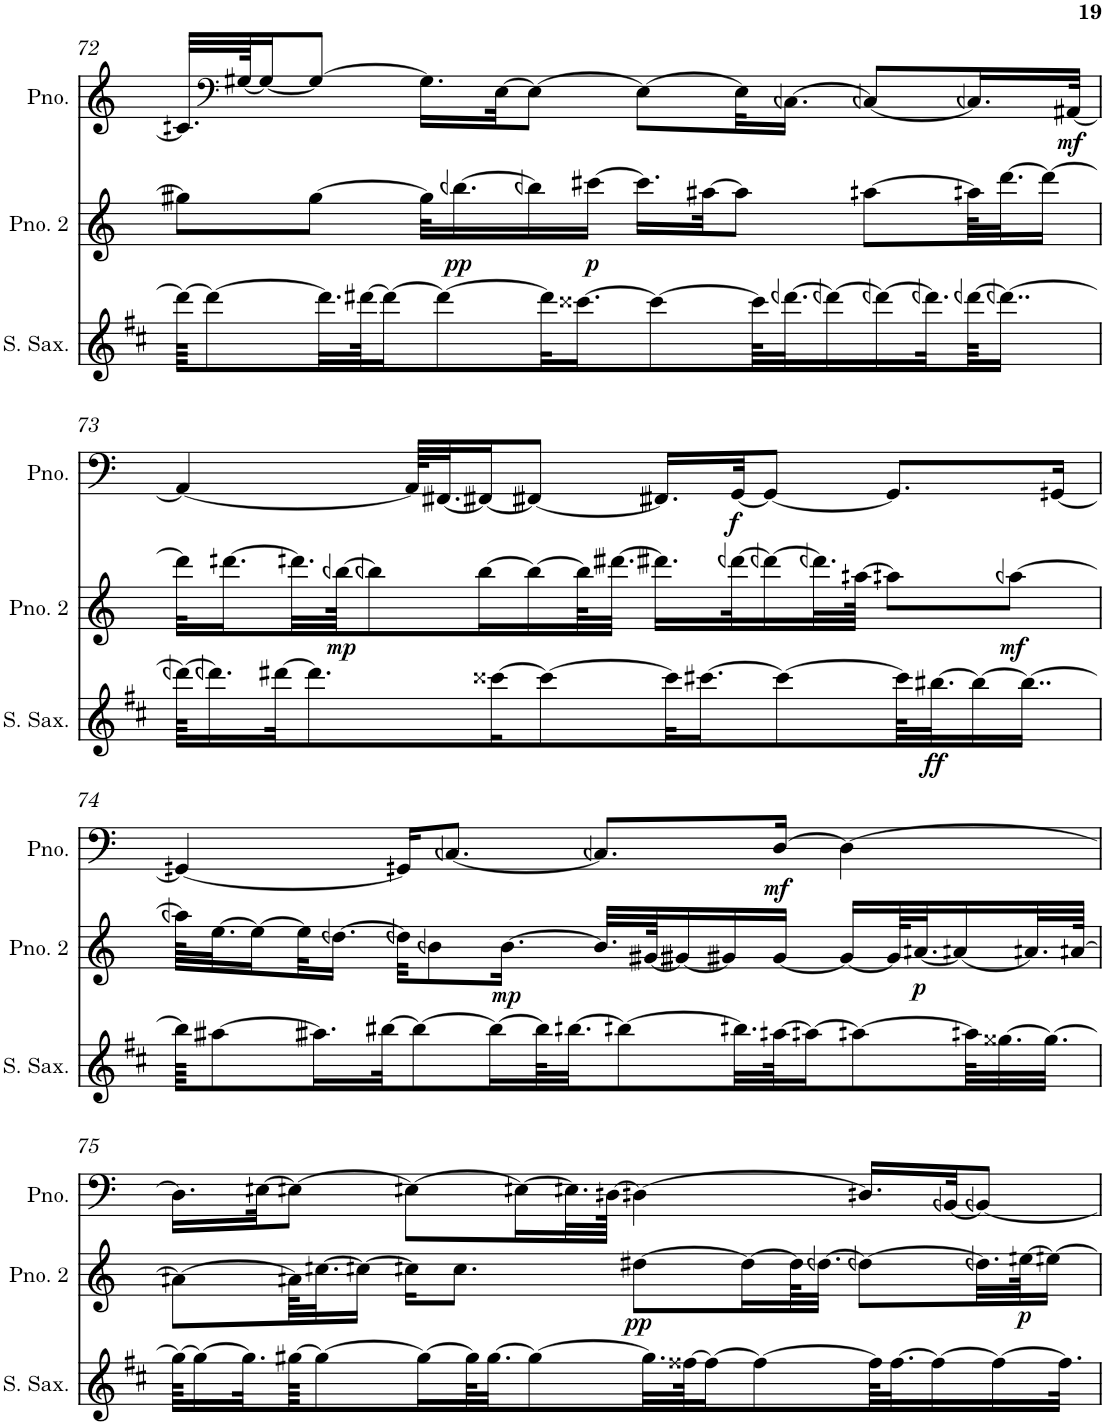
**kern	**dynam	**kern	**dynam	**kern	**dynam
*part3	*part3	*part2	*part2	*part1	*part1
*staff3	*staff3	*staff2	*staff2	*staff1	*staff1
*I"Soprano Saxophone	*	*I"Piano 2	*	*I"Piano	*
*I'S. Sax.	*	*I'Pno. 2	*	*I'Pno.	*
!!LO:PB:g=z
*clefG2	*	*clefG2	*	*clefG2	*
*Trd1c2	*	*	*	*	*
*k[f#c#]	*	*k[]	*	*k[]	*
*M4/4	*	*M4/4	*	*M4/4	*
=72	=72	=72	=72	=72	=72
64ddd#\KKKL_	.	8ggn\L]	.	32.cn/LLL]	.
8ddd#\_	.	.	.	.	.
*	*	*	*	*clefF4	*
.	.	.	.	[64G#X/JK	.
.	.	.	.	16G#/J_	.
.	.	[8gg\J	.	8G#/J_	.
32.ddd#\LL]	.	.	.	.	.
[64ddd#X\JK	.	.	.	.	.
16ddd#\J_	.	.	.	.	.
.	.	32gg\KLL]	.	16.G#\LL]	.
8ddd#\_	.	.	.	.	.
!	!	!	!LO:DY:b	!	!
.	.	[16.bbn\	pp	.	.
.	.	.	.	[32E\JK	.
.	.	16bbn\]	.	8E\J_	.
32ddd#\KL]	.	.	.	.	.
[16.ccc##X\J	.	.	.	.	.
!	!	!	!LO:DY:b	!	!
.	.	[16ccc#X\JJ	p	.	.
.	.	16.ccc#\LL]	.	8E\L_	.
8ccc##\_	.	.	.	.	.
.	.	[32aa#X\JK	.	.	.
.	.	8aa#\J]	.	32E\KL]	.
64ccc##\KLL]	.	.	.	.	.
[32.dddn\J	.	.	.	[16.Cn\JJ	.
16dddn\_	.	.	.	.	.
.	.	[8aan\L	.	8Cn/L_	.
16dddn\_	.	.	.	.	.
32.dddn\L]	.	.	.	.	.
[64dddn\JK	.	64aan\KLL]	.	16.Cn/L]	.
16..dddn\JJ_	.	[32.ddd\J	.	.	.
.	.	16ddd\JJ_	.	.	.
!	!	!	!	!	!LO:DY:b
.	.	.	.	[32AA#X/JJk	mf
!!LO:LB:g=z
=73	=73	=73	=73	=73	=73
64dddn\KKLL_	.	32ddd\KLL]	.	4AA#/_	.
16.dddn\]	.	.	.	.	.
.	.	[16.dddn\	.	.	.
[32ddd#X\JK	.	.	.	.	.
.	.	32.dddn\L]	.	.	.
8.ddd#\]	.	.	.	.	.
!	!	!	!LO:DY:b	!	!
.	.	[64bbn\JJK	mp	.	.
.	.	8bbn\]	.	.	.
.	.	.	.	64AA#/KLLL]	.
.	.	.	.	[32.FFn/J	.
.	.	[16bb\L	.	16FFn/J_	.
[16ccc##X\K	.	.	.	.	.
.	.	16bb\_	.	8FFn/J_	.
8ccc##\_	.	.	.	.	.
.	.	64bb\KL]	.	.	.
.	.	[32.dddn\JJJ	.	.	.
.	.	16.dddn\LL]	.	16.FFn/LL]	.
32ccc##\KL]	.	.	.	.	.
[16.ccc#X\J	.	.	.	.	.
!	!	!	!	!	!LO:DY:b
.	.	[32dddn\K	.	[32GG/JK	f
.	.	16dddn\_	.	8GG/J_	.
8ccc#\_	.	.	.	.	.
.	.	32.dddn\L]	.	.	.
.	.	[64aan\JJJk	.	.	.
.	.	8aan\L]	.	8.GG/L]	.
64ccc#\KLL]	.	.	.	.	.
!	!LO:DY:b	!	!	!	!
[32.bb#X\J	ff	.	.	.	.
16bb#\_	.	.	.	.	.
!	!	!	!LO:DY:b	!	!
.	.	[8aan\J	mf	.	.
16..bb#\JJ_	.	.	.	.	.
.	.	.	.	[16GGn/Jk	.
!!LO:LB:g=z
=74	=74	=74	=74	=74	=74
64bb#\KKKL]	.	64aan\KLLL]	.	4GGn/_	.
[8aan\	.	[32.ee\J	.	.	.
.	.	16ee\_	.	.	.
.	.	32ee\K]	.	.	.
16.aan\L]	.	.	.	.	.
.	.	[16.ddn\JJ	.	.	.
[32bb#X\JK	.	.	.	.	.
.	.	32ddn\KKL]	.	16GGn/KL]	.
8bb#\_	.	.	.	.	.
.	.	8bn\	.	.	.
.	.	.	.	[8.Cn/J	.
16bb#\L_	.	.	.	.	.
!	!	!	!LO:DY:b	!	!
.	.	[16.b\Jk	mp	.	.
64bb#\KL]	.	.	.	.	.
[32.bbn\JJ	.	.	.	.	.
.	.	32.b/LLL]	.	8.Cn/L]	.
8bbn\_	.	.	.	.	.
.	.	[64gn/JK	.	.	.
.	.	16gn/_	.	.	.
.	.	16gn/]	.	.	.
32.bbn\LL]	.	.	.	.	.
!	!	!	!	!	!LO:DY:b
[64aan\JK	.	[16g/JJ	.	[16D/Jk	mf
16aan\J_	.	.	.	.	.
.	.	16g/LL_	.	4D\_	.
8aan\_	.	.	.	.	.
.	.	64g/KL]	.	.	.
!	!	!	!LO:DY:b	!	!
.	.	[32.an/J	p	.	.
.	.	16an/_	.	.	.
64aan\KLL]	.	.	.	.	.
[32.gg##X\	.	.	.	.	.
.	.	32.an/L]	.	.	.
32.gg##\JJJ_	.	.	.	.	.
.	.	[64an/JJJk	.	.	.
!!LO:LB:g=z
=75	=75	=75	=75	=75	=75
64gg##\KKLL_	.	8an\L_	.	16.D\LL]	.
16gg##\_	.	.	.	.	.
32.gg##\L]	.	.	.	.	.
.	.	.	.	[32En\JK	.
[64gg#X\JJK	.	64an\KLL]	.	8En\J_	.
8gg#\_	.	[32.ccn\J	.	.	.
.	.	16ccn\JJ_	.	.	.
.	.	16ccn\KL]	.	8En\L_	.
16gg#\L_	.	.	.	.	.
.	.	8.cc\J	.	.	.
64gg#\KL]	.	.	.	.	.
[32.gg#\JJ	.	.	.	.	.
.	.	.	.	16En\L_	.
8gg#\_	.	.	.	.	.
.	.	.	.	32.En\L]	.
.	.	.	.	[64Dn\JJJk	.
!	!	!	!LO:DY:b	!	!
.	.	[8dd#X\L	pp	4Dn\_	.
32.gg#\LL]	.	.	.	.	.
[64ff##X\JK	.	.	.	.	.
16ff##\J_	.	.	.	.	.
.	.	16dd#\L_	.	.	.
8ff##\_	.	.	.	.	.
.	.	64dd#\KL]	.	.	.
.	.	[32.ddn\JJJ	.	.	.
.	.	8ddn\L_	.	16.Dn/LL]	.
64ff##\KLL]	.	.	.	.	.
[32.ff##\J	.	.	.	.	.
16ff##\_	.	.	.	.	.
.	.	.	.	[32BBn/JK	.
.	.	32.ddn\LL]	.	8BBn/J_	.
16ff##\_	.	.	.	.	.
!	!	!	!LO:DY:b	!	!
.	.	[64een\JK	p	.	.
.	.	16een\JJ_	.	.	.
32.ff##\JJk]	.	.	.	.	.
=	=	=	=	=	=
*-	*-	*-	*-	*-	*-
